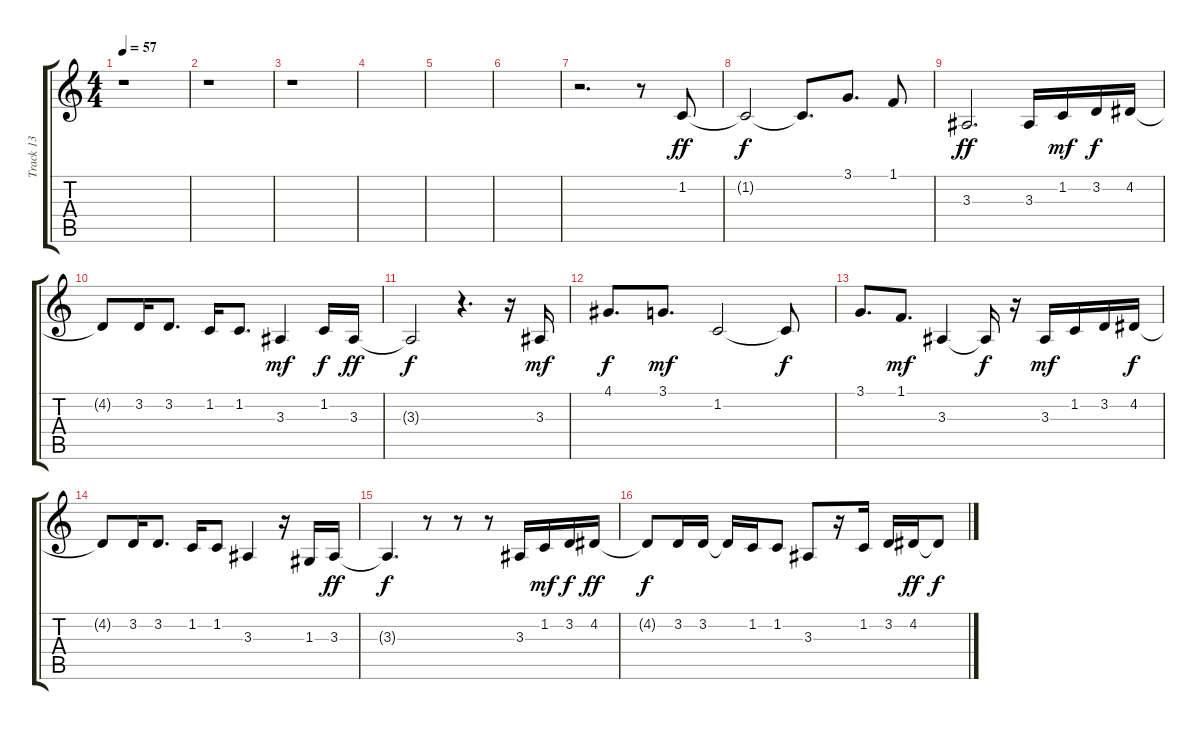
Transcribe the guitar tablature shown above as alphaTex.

\track ("Track 13" "Track 13") {instrument pad8sweep}
\staff {score tabs}
\tuning (E4 B3 G3 D3 A2 E2) {hide}
\ts (4 4)
\tempo 57
\clef g2
\ks c
r.1{dy f} |
r.1 |
r.1 |
|
|
|
r.2{d} r.8 1.2.8{dy ff} |
1.2{t}.2{dy f} 1.2{t}.8{d} 3.1.8{d} 1.1.8 |
3.3.2{d dy ff} 3.3.16 1.2.16{dy mf} 3.2.16{dy f} 4.2.16 |
4.2{t}.8 3.2.16 3.2.8{d} 1.2.16 1.2.8{d} 3.3.4{dy mf} 1.2.16{dy f} 3.3.16{dy ff} |
3.3{t}.2{dy f} r.4{d} r.16 3.3.16{dy mf} |
4.1.8{d dy f} 3.1.8{d dy mf} 1.2.2 1.2{t}.8{dy f} |
3.1.8{d} 1.1.8{d dy mf} 3.3.4 3.3{t}.16{dy f} r.16 3.3.16{dy mf} 1.2.16 3.2.16 4.2.16{dy f} |
4.2{t}.8 3.2.16 3.2.8{d} 1.2.16 1.2.8 3.3.4 r.16 1.3.16 3.3.16{dy ff} |
3.3{t}.4{d dy f} r.8 r.8 r.8 3.3.16 1.2.16{dy mf} 3.2.16{dy f} 4.2.16{dy ff} |
4.2{t}.8{dy f} 3.2.16 3.2.16 3.2{t}.16 1.2.16 1.2.8 3.3.8 r.16 1.2.16 3.2.16 4.2.16{dy ff} 4.2{t}.8{dy f}
